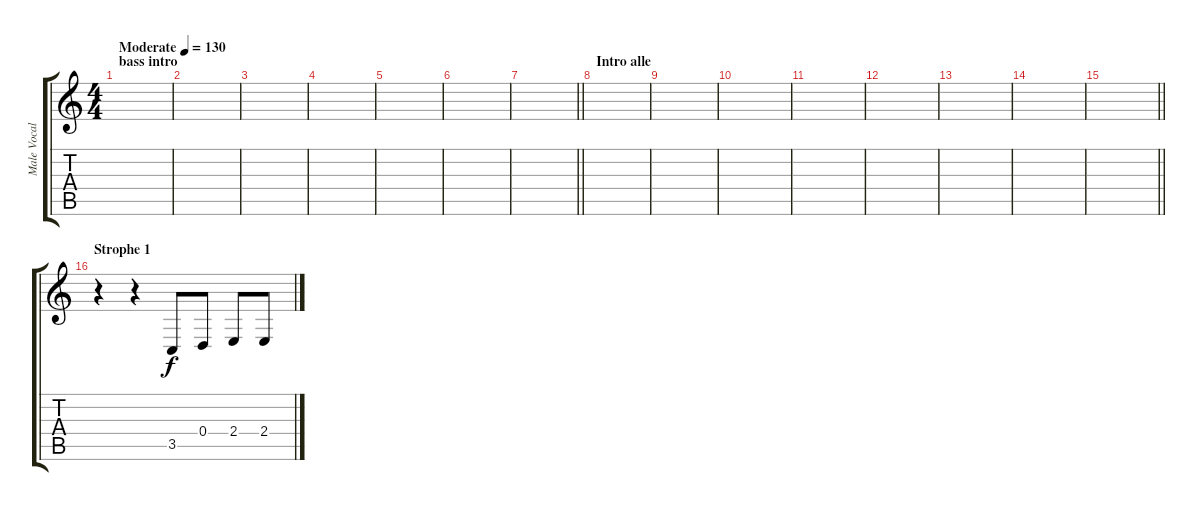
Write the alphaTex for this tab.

\track ("Male Vocals" "Male Vocal") {instrument oboe}
\staff {score tabs}
\tuning (E4 B3 G3 D3 A2 E2) {hide}
\ts (4 4)
\section ("" "bass intro")
\tempo (130 "Moderate")
\clef g2
\ks c
|
|
|
|
|
|
\barLineRight lightlight
|
\section ("" "Intro alle")
|
|
|
|
|
|
|
\barLineRight lightlight
|
\section ("" "Strophe 1")
r.4 r.4 3.5.8 0.4.8 2.4.8 2.4.8
